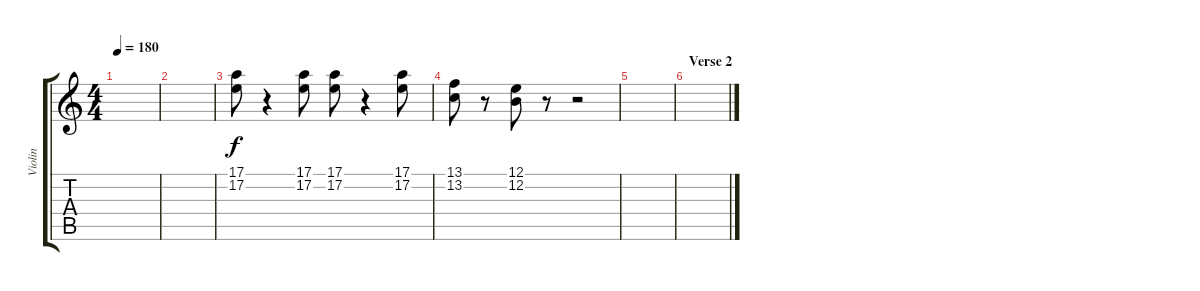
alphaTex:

\track ("Violin" "Violin") {instrument violin}
\staff {score tabs}
\tuning (E4 B3 G3 D3 A2 E2) {hide}
\ts (4 4)
\tempo 180
\clef g2
\ks c
|
|
(17.1 17.2).8 r.4 (17.1 17.2).8 (17.1 17.2).8 r.4 (17.1 17.2).8 |
(13.1 13.2).8 r.8 (12.1 12.2).8 r.8 r.2 |
|
\section ("" "Verse 2")
